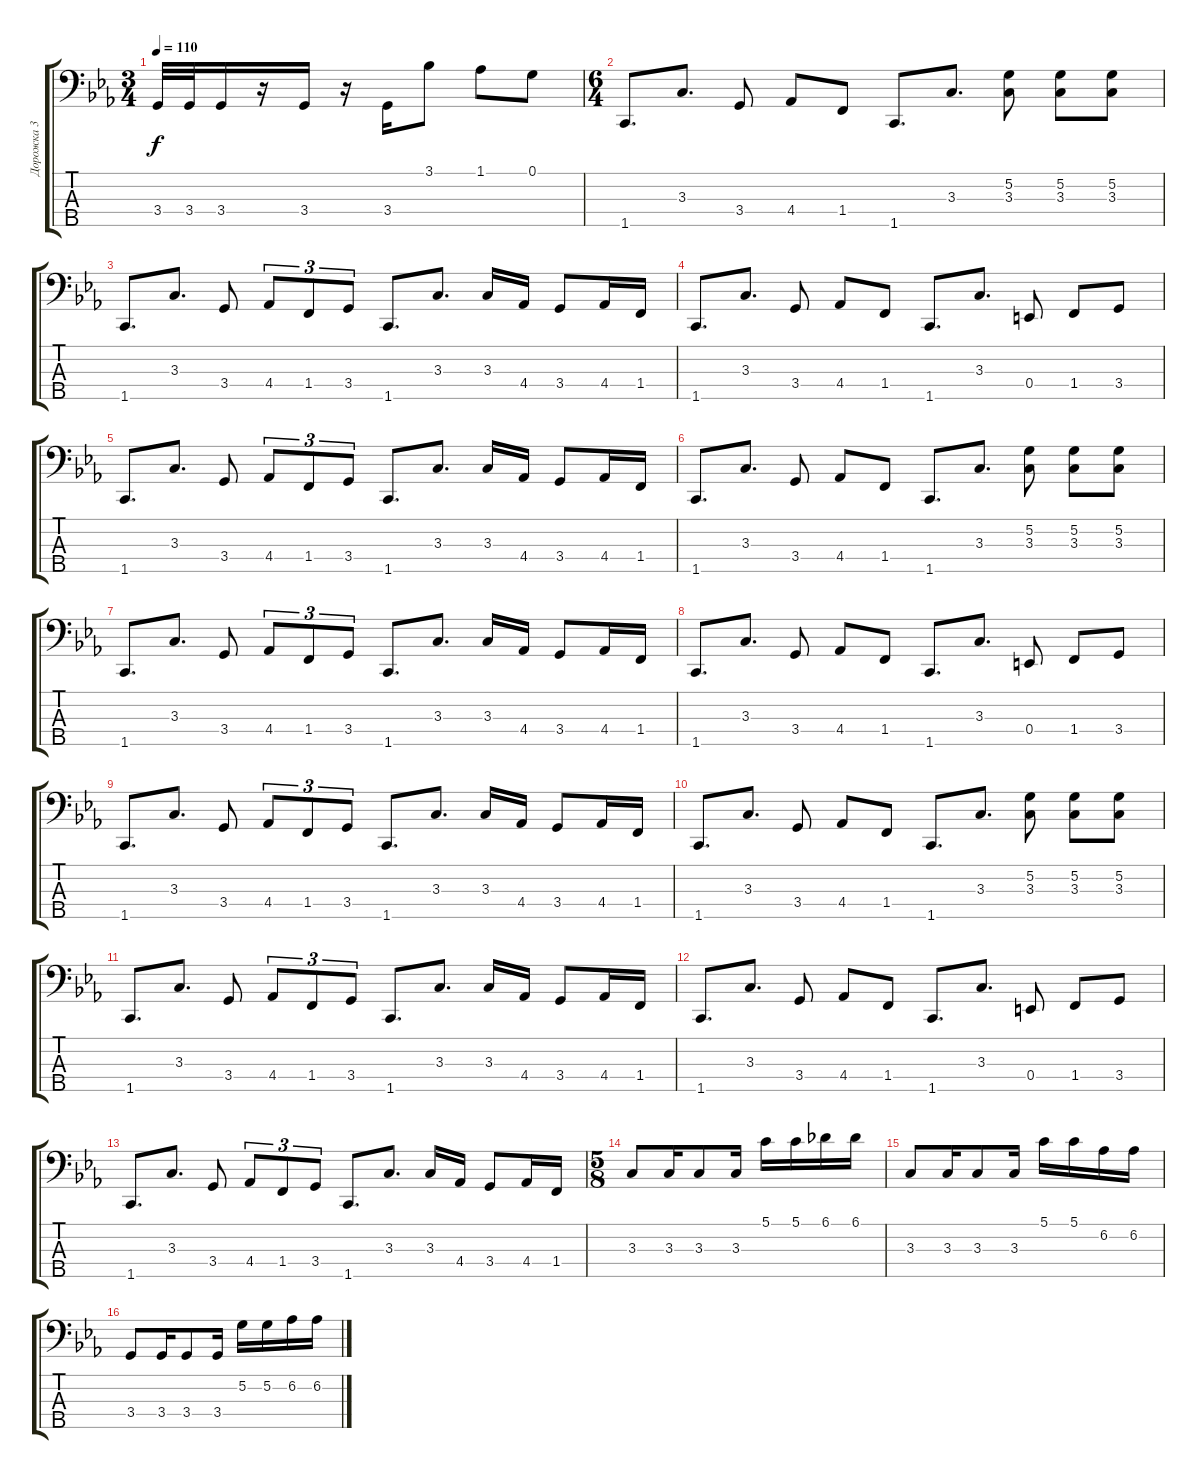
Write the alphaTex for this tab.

\track ("Дорожка 3" "Дорожка 3") {instrument electricbassfinger}
\staff {score tabs}
\tuning (G2 D2 A1 E1 B0) {hide}
\ts (3 4)
\tempo 110
\clef f4
\ks cminor
3.4.32{dy f} 3.4.32 3.4.16 r.16 3.4.16 r.16 3.4.16 3.1.8 1.1.8 0.1.8 |
\ts (6 4)
1.5.8{d} 3.3.8{d} 3.4.8 4.4.8 1.4.8 1.5.8{d} 3.3.8{d} (5.2 3.3).8 (5.2 3.3).8 (5.2 3.3).8 |
1.5.8{d} 3.3.8{d} 3.4.8 4.4.8{tu (3 2)} 1.4.8{tu (3 2)} 3.4.8{tu (3 2)} 1.5.8{d} 3.3.8{d} 3.3.16 4.4.16 3.4.8 4.4.16 1.4.16 |
1.5.8{d} 3.3.8{d} 3.4.8 4.4.8 1.4.8 1.5.8{d} 3.3.8{d} 0.4.8 1.4.8 3.4.8 |
1.5.8{d} 3.3.8{d} 3.4.8 4.4.8{tu (3 2)} 1.4.8{tu (3 2)} 3.4.8{tu (3 2)} 1.5.8{d} 3.3.8{d} 3.3.16 4.4.16 3.4.8 4.4.16 1.4.16 |
1.5.8{d} 3.3.8{d} 3.4.8 4.4.8 1.4.8 1.5.8{d} 3.3.8{d} (5.2 3.3).8 (5.2 3.3).8 (5.2 3.3).8 |
1.5.8{d} 3.3.8{d} 3.4.8 4.4.8{tu (3 2)} 1.4.8{tu (3 2)} 3.4.8{tu (3 2)} 1.5.8{d} 3.3.8{d} 3.3.16 4.4.16 3.4.8 4.4.16 1.4.16 |
1.5.8{d} 3.3.8{d} 3.4.8 4.4.8 1.4.8 1.5.8{d} 3.3.8{d} 0.4.8 1.4.8 3.4.8 |
1.5.8{d} 3.3.8{d} 3.4.8 4.4.8{tu (3 2)} 1.4.8{tu (3 2)} 3.4.8{tu (3 2)} 1.5.8{d} 3.3.8{d} 3.3.16 4.4.16 3.4.8 4.4.16 1.4.16 |
1.5.8{d} 3.3.8{d} 3.4.8 4.4.8 1.4.8 1.5.8{d} 3.3.8{d} (5.2 3.3).8 (5.2 3.3).8 (5.2 3.3).8 |
1.5.8{d} 3.3.8{d} 3.4.8 4.4.8{tu (3 2)} 1.4.8{tu (3 2)} 3.4.8{tu (3 2)} 1.5.8{d} 3.3.8{d} 3.3.16 4.4.16 3.4.8 4.4.16 1.4.16 |
1.5.8{d} 3.3.8{d} 3.4.8 4.4.8 1.4.8 1.5.8{d} 3.3.8{d} 0.4.8 1.4.8 3.4.8 |
1.5.8{d} 3.3.8{d} 3.4.8 4.4.8{tu (3 2)} 1.4.8{tu (3 2)} 3.4.8{tu (3 2)} 1.5.8{d} 3.3.8{d} 3.3.16 4.4.16 3.4.8 4.4.16 1.4.16 |
\ts (5 8)
3.3.8 3.3.16 3.3.8 3.3.16 5.1.16 5.1.16 6.1.16 6.1.16 |
3.3.8 3.3.16 3.3.8 3.3.16 5.1.16 5.1.16 6.2.16 6.2.16 |
3.4.8 3.4.16 3.4.8 3.4.16 5.2.16 5.2.16 6.2.16 6.2.16
